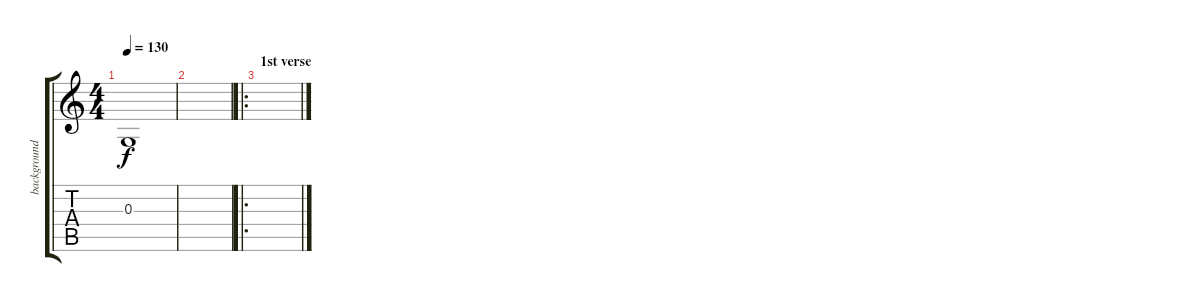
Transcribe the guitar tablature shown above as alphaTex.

\track ("background voices" "background") {instrument synthvoice}
\staff {score tabs}
\tuning (E4 B3 G3 D3 A2 E2) {hide}
\ts (4 4)
\tempo 130
\clef g2
\ks c
0.3.1{dy f} |
|
\ro
\section ("" "1st verse")
